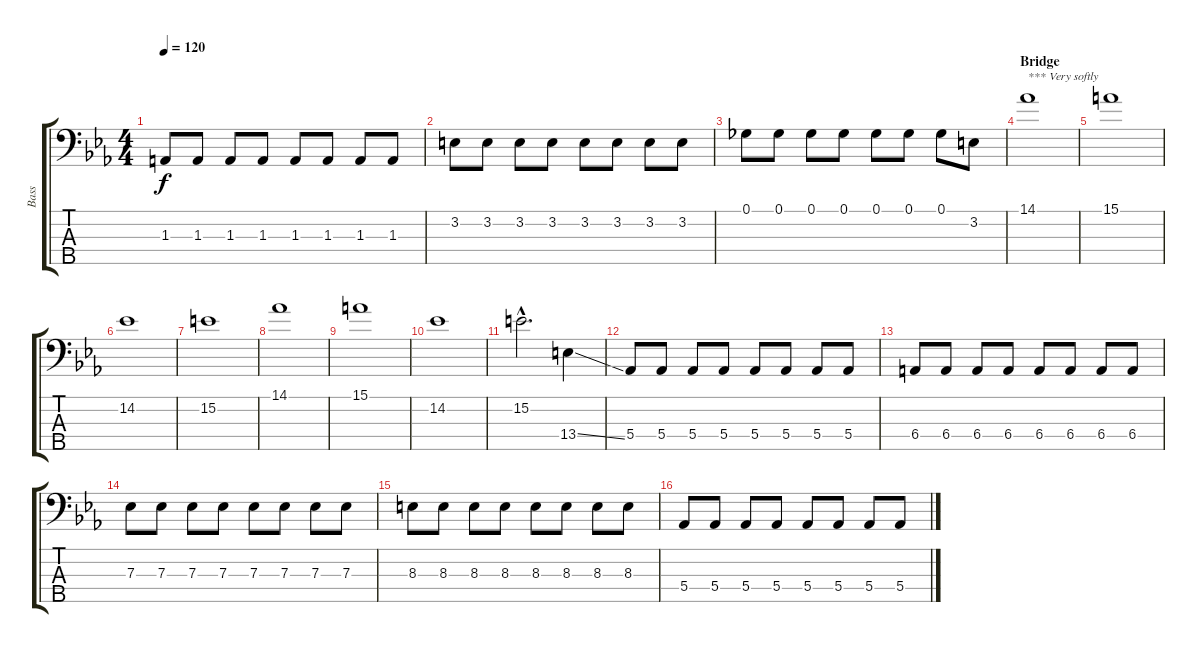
\track ("Bass" "Bass") {instrument electricbassfinger}
\staff {score tabs}
\tuning (Gb2 Db2 Ab1 Eb1 Bb0) {hide}
\ts (4 4)
\tempo 120
\clef f4
\ks eb
1.3.8{dy f} 1.3.8 1.3.8 1.3.8 1.3.8 1.3.8 1.3.8 1.3.8 |
3.2.8 3.2.8 3.2.8 3.2.8 3.2.8 3.2.8 3.2.8 3.2.8 |
0.1.8 0.1.8 0.1.8 0.1.8 0.1.8 0.1.8 0.1.8 3.2.8 |
\section ("" "Bridge")
14.1.1{txt "*** Very softly" volume 13} |
15.1.1 |
14.2.1 |
15.2.1 |
14.1.1 |
15.1.1 |
14.2.1 |
15.2{hac}.2{d} 13.4{ss}.4{volume 16} |
5.4.8 5.4.8 5.4.8 5.4.8 5.4.8 5.4.8 5.4.8 5.4.8 |
6.4.8 6.4.8 6.4.8 6.4.8 6.4.8 6.4.8 6.4.8 6.4.8 |
7.3.8 7.3.8 7.3.8 7.3.8 7.3.8 7.3.8 7.3.8 7.3.8 |
8.3.8 8.3.8 8.3.8 8.3.8 8.3.8 8.3.8 8.3.8 8.3.8 |
5.4.8 5.4.8 5.4.8 5.4.8 5.4.8 5.4.8 5.4.8 5.4.8
